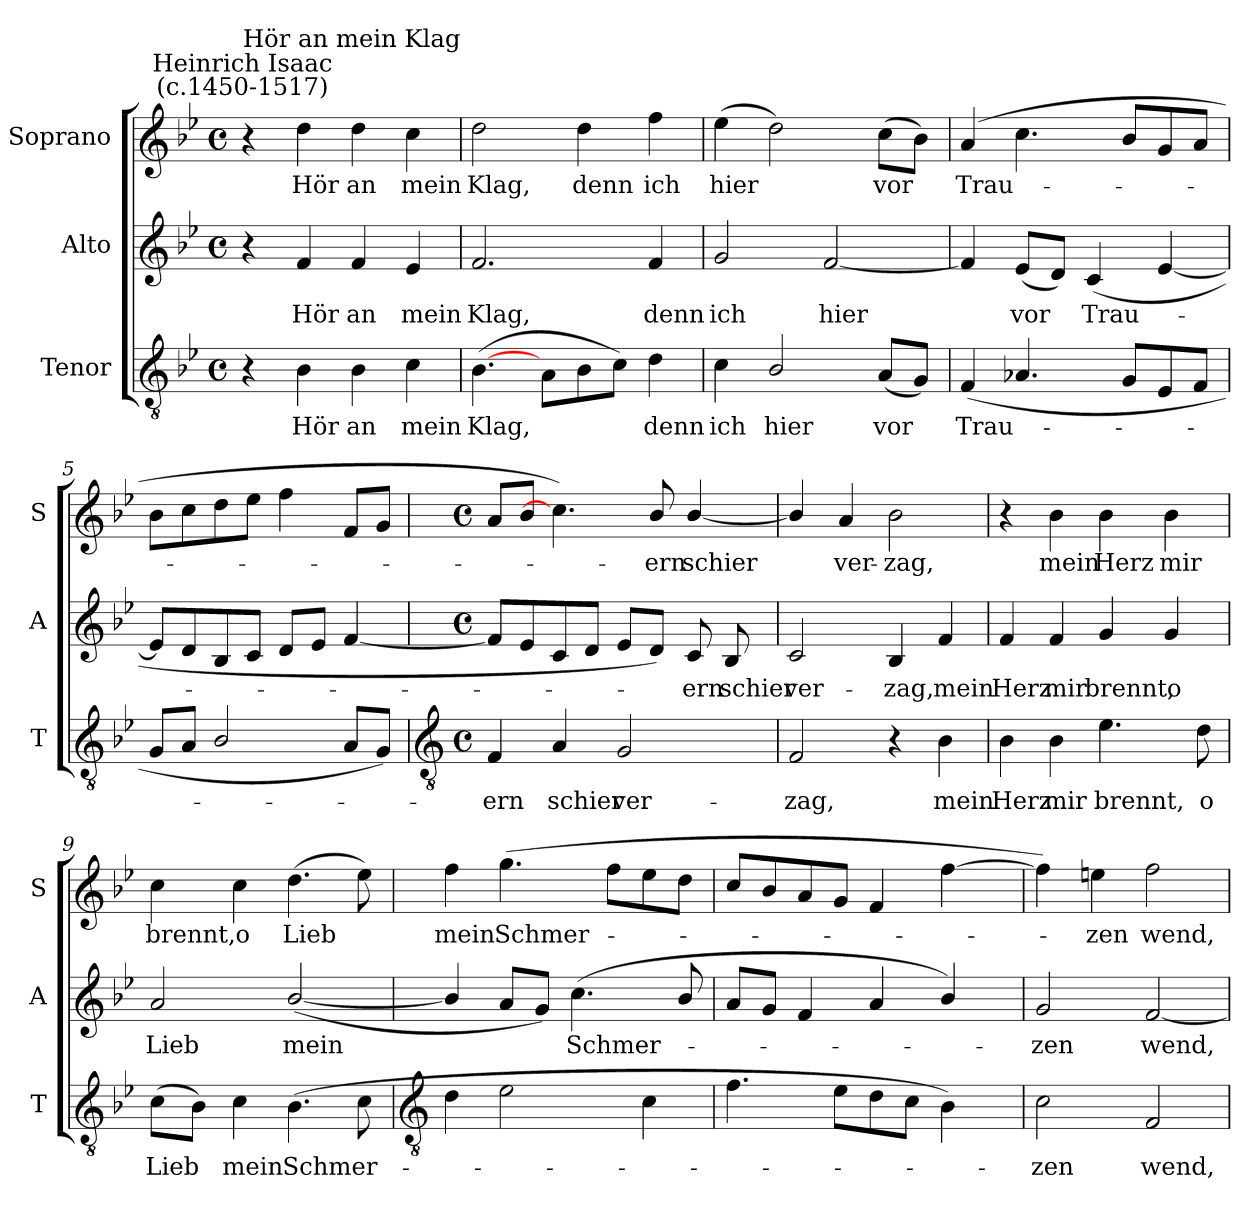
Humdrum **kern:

**kern	**text	**kern	**text	**kern	**text
*part3	*part3	*part2	*part2	*part1	*part1
*staff3	*staff3	*staff2	*staff2	*staff1	*staff1
*I"Tenor	*	*I"Alto	*	*I"Soprano	*
*I'T	*	*I'A	*	*I'S	*
*clefGv2	*	*clefG2	*	*clefG2	*
*k[b-e-]	*	*k[b-e-]	*	*k[b-e-]	*
*B-:	*	*B-:	*	*B-:	*
*M4/4	*	*M4/4	*	*M4/4	*
*met(c)	*	*met(c)	*	*met(c)	*
=1	=1	=1	=1	=1	=1
!	!	!	!	!LO:TX:a:cj:t=Heinrich Isaac\n(c.1450-1517)	!
4r	.	4r	.	4r	.
!	!LO:LY:b	!	!LO:LY:b	!	!LO:LY:b
4B-	Hör	4f	Hör	4dd	Hör
!	!	!	!	!LO:TX:a:cj:t=Hör an mein Klag	!
!	!LO:LY:b	!	!LO:LY:b	!	!LO:LY:b
4B-	an	4f	an	4dd	an
!	!LO:LY:b	!	!LO:LY:b	!	!LO:LY:b
4c	mein	4e-	mein	4cc	mein
=2	=2	=2	=2	=2	=2
!	!LO:LY:b	!	!LO:LY:b	!	!LO:LY:b
(>[4.B-	Klag,	2.f	Klag,	2dd	Klag,
8AL	.	.	.	.	.
!	!	!	!	!	!LO:LY:b
8B-	.	.	.	4dd	denn
8cJ)	.	.	.	.	.
!	!LO:LY:b	!	!LO:LY:b	!	!LO:LY:b
4d	denn	4f	denn	4ff	ich
=3	=3	=3	=3	=3	=3
!	!LO:LY:b	!	!LO:LY:b	!	!LO:LY:b
4c	ich	2g	ich	(>4ee-	hier
!	!LO:LY:b	!	!	!	!
2B-/	hier	.	.	2dd)	.
!	!	!	!LO:LY:b	!	!
.	.	[2f	hier	.	.
!	!LO:LY:b	!	!	!	!LO:LY:b
(<8AL	vor	.	.	(>8ccL	vor
8GJ)	.	.	.	8b-J)	.
=4	=4	=4	=4	=4	=4
!	!LO:LY:b	!	!	!	!LO:LY:b
(<4F	Trau-	4f]	.	(<4a	Trau-
!	!	!	!LO:LY:b	!	!
4.A-X	.	(<8e-L	vor	4.cc	.
.	.	8dJ)	.	.	.
!	!	!	!LO:LY:b	!	!
.	.	(<4c	Trau-	.	.
8GL	.	.	.	8b-L	.
8E-	.	[4e-	.	8g	.
8FJ	.	.	.	8aJ	.
=5	=5	=5	=5	=5	=5
8GL	.	8e-L]	.	8b-L	.
8AJ	.	8d	.	8cc	.
2B-/	.	8B-	.	8dd	.
.	.	8cJ	.	8ee-J	.
.	.	8dL	.	4ff	.
.	.	8e-J	.	.	.
8AL	.	[4f	.	8fL	.
8GJ)	.	.	.	8gJ	.
!!LO:LB:g=z
=6	=6	=6	=6	=6	=6
*clefGv2	*	*	*	*	*
*M4/4	*	*M4/4	*	*M4/4	*
*met(c)	*	*met(c)	*	*met(c)	*
!	!LO:LY:b	!	!	!	!
4F	ern	8fL]	.	8aL	.
.	.	8e-	.	8b-J	.
!	!LO:LY:b	!	!	!	!
4A	schier	8c	.	4.cc])	.
.	.	8dJ	.	.	.
!	!LO:LY:b	!	!	!	!
2G	ver-	8e-L	.	.	.
!	!	!	!	!	!LO:LY:b
.	.	8dJ)	.	8b-/	ern
!	!	!	!LO:LY:b	!	!LO:LY:b
.	.	8c	ern	[4b-/	schier
!	!	!	!LO:LY:b	!	!
.	.	8B-	schier	.	.
=7	=7	=7	=7	=7	=7
!	!LO:LY:b	!	!LO:LY:b	!	!
2F	-zag,	2c	ver-	4b-/]	.
!	!	!	!	!	!LO:LY:b
.	.	.	.	4a	ver-
!	!	!	!LO:LY:b	!	!LO:LY:b
4r	.	4B-	-zag,	2b-	-zag,
!	!LO:LY:b	!	!LO:LY:b	!	!
4B-	mein	4f	mein	.	.
=8	=8	=8	=8	=8	=8
!	!LO:LY:b	!	!LO:LY:b	!	!
4B-	Herz	4f	Herz	4r	.
!	!LO:LY:b	!	!LO:LY:b	!	!LO:LY:b
4B-	mir	4f	mir	4b-	mein
!	!LO:LY:b	!	!LO:LY:b	!	!LO:LY:b
4.e-	brennt,	4g	brennt,	4b-	Herz
!	!	!	!LO:LY:b	!	!LO:LY:b
.	.	4g	o	4b-	mir
!	!LO:LY:b	!	!	!	!
8d	o	.	.	.	.
=9	=9	=9	=9	=9	=9
!	!LO:LY:b	!	!LO:LY:b	!	!LO:LY:b
(>8cL	Lieb	2a	Lieb	4cc	brennt,
8B-J)	.	.	.	.	.
!	!LO:LY:b	!	!	!	!LO:LY:b
4c	mein	.	.	4cc	o
!	!LO:LY:b	!	!LO:LY:b	!	!LO:LY:b
(>4.B-	Schmer-	(<[2b-/	mein	(>4.dd	Lieb
8c	.	.	.	8ee-)	.
!!LO:LB:g=z
=10	=10	=10	=10	=10	=10
*clefGv2	*	*	*	*	*
!	!	!	!	!	!LO:LY:b
4d	.	4b-/]	.	4ff	mein
!	!	!	!	!	!LO:LY:b
2e-	.	8aL	.	(>4.gg	Schmer-
.	.	8gJ)	.	.	.
!	!	!	!LO:LY:b	!	!
.	.	(<4.cc	Schmer-	.	.
.	.	.	.	8ffL	.
4c	.	.	.	8ee-	.
.	.	8b-/	.	8ddJ	.
=11	=11	=11	=11	=11	=11
4.f	.	8aL	.	8ccL	.
.	.	8gJ	.	8b-	.
.	.	4f	.	8a	.
8e-L	.	.	.	8gJ	.
8d	.	4a	.	4f	.
8cJ	.	.	.	.	.
4B-)	.	4b-/)	.	[4ff	.
=12	=12	=12	=12	=12	=12
!	!LO:LY:b	!	!LO:LY:b	!	!
2c	zen	2g	zen	4ff])	.
!	!	!	!	!	!LO:LY:b
.	.	.	.	4een	zen
!	!LO:LY:b	!	!LO:LY:b	!	!LO:LY:b
2F	wend,	[2f	wend,	2ff	wend,
=	=	=	=	=	=
*-	*-	*-	*-	*-	*-
